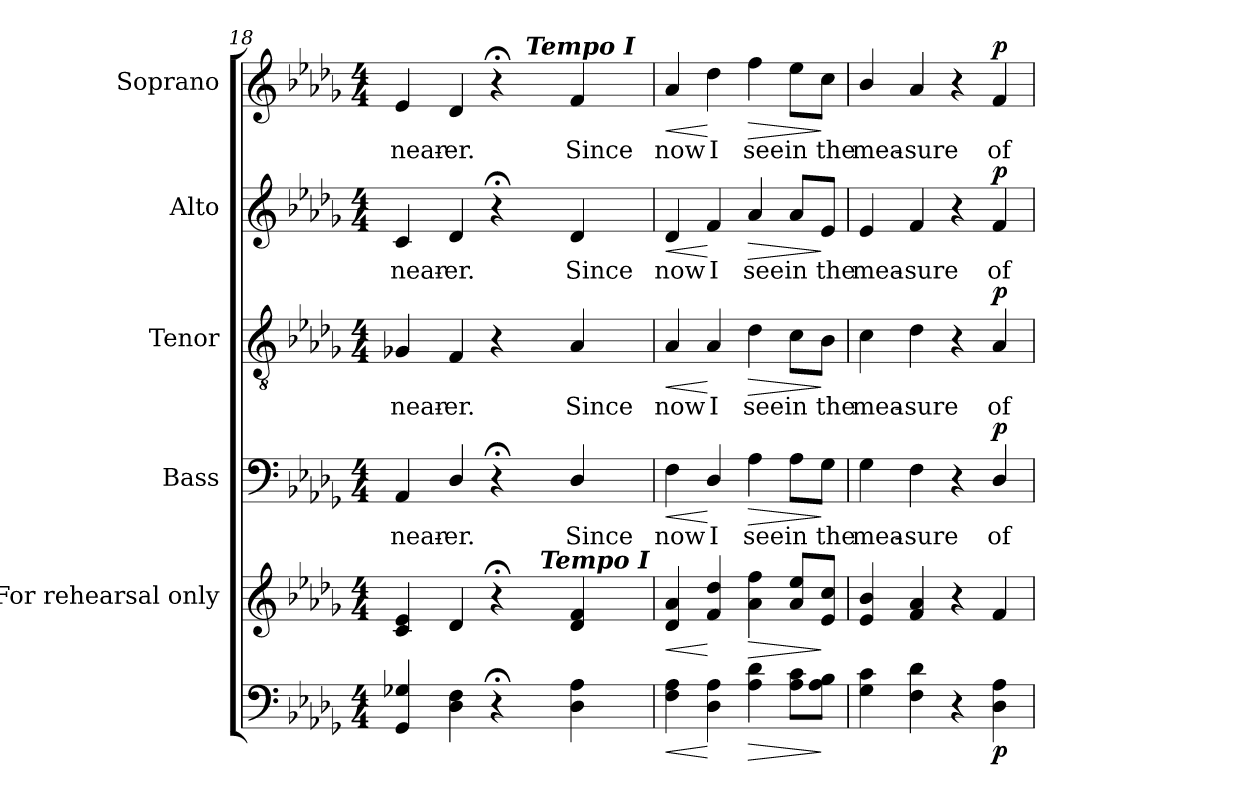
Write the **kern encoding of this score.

**kern	**dynam	**kern	**dynam	**kern	**text	**dynam	**kern	**text	**dynam	**kern	**text	**dynam	**kern	**text	**dynam
*part6	*part6	*part5	*part5	*part4	*part4	*part4	*part3	*part3	*part3	*part2	*part2	*part2	*part1	*part1	*part1
*staff6	*staff6	*staff5	*staff5	*staff4	*staff4	*staff4	*staff3	*staff3	*staff3	*staff2	*staff2	*staff2	*staff1	*staff1	*staff1
*	*	*I"For  rehearsal  only	*	*I"Bass	*	*	*I"Tenor	*	*	*I"Alto	*	*	*I"Soprano	*	*
*	*	*	*	*I'B	*	*	*I'T	*	*	*I'A	*	*	*I'S	*	*
*clefF4	*	*clefG2	*	*clefF4	*	*	*clefGv2	*	*	*clefG2	*	*	*clefG2	*	*
*	*	*	*	*	*	*	*ITrd7c12	*	*	*	*	*	*	*	*
*k[b-e-a-d-g-]	*	*k[b-e-a-d-g-]	*	*k[b-e-a-d-g-]	*	*	*k[b-e-a-d-g-]	*	*	*k[b-e-a-d-g-]	*	*	*k[b-e-a-d-g-]	*	*
*D-:	*	*D-:	*	*D-:	*	*	*D-:	*	*	*D-:	*	*	*D-:	*	*
*M4/4	*	*M4/4	*	*M4/4	*	*	*M4/4	*	*	*M4/4	*	*	*M4/4	*	*
=18	=18	=18	=18	=18	=18	=18	=18	=18	=18	=18	=18	=18	=18	=18	=18
!	!	!	!	!	!LO:LY:b:color=#000000	!	!	!	!	!	!	!	!	!	!
!	!	!	!	!	!	!	!	!LO:LY:b:color=#000000	!	!	!	!	!	!	!
!	!	!	!	!	!	!	!	!	!	!	!LO:LY:b:color=#000000	!	!	!	!
!	!	!	!	!	!	!	!	!	!	!	!	!	!	!LO:LY:b:color=#000000	!
*	*	*^	*	*	*	*	*	*	*	*	*	*	*^	*	*
*	*	*	*	*	*	*	*	*	*	*	*	*	*	*	*^	*	*
4GG-i/ 4G-Xi	.	4ci/ 4e-i	2ryy	.	4AA-i/	near-	.	4GG-Xi/	near-	.	4ci/	near-	.	4e-i/	2ryy	2ryy	near-	.
!	!	!	!	!	!	!LO:LY:b:color=#000000	!	!	!	!	!	!	!	!	!	!	!	!
!	!	!	!	!	!	!	!	!	!LO:LY:b:color=#000000	!	!	!	!	!	!	!	!	!
!	!	!	!	!	!	!	!	!	!	!	!	!LO:LY:b:color=#000000	!	!	!	!	!	!
!	!	!	!	!	!	!	!	!	!	!	!	!	!	!	!	!	!LO:LY:b:color=#000000	!
4D-i\ 4Fi	.	4d-i/	.	.	4D-i/	-er.	.	4FFi/	-er.	.	4d-i/	-er.	.	4d-i/	.	.	-er.	.
4r;	.	4r;	8ryy	.	4r;	.	.	4r	.	.	4r;	.	.	4r;	16ryy	8ryy	.	.
.	.	.	.	.	.	.	.	.	.	.	.	.	.	.	64ryy	.	.	.
.	.	.	.	.	.	.	.	.	.	.	.	.	.	.	128ryy	.	.	.
.	.	.	.	.	.	.	.	.	.	.	.	.	.	.	256ryy	.	.	.
.	.	.	.	.	.	.	.	.	.	.	.	.	.	.	1024ryy	.	.	.
!	!	!	!	!	!	!	!	!	!	!	!	!	!	!	!LO:TX:a:Bi:t=Tempo I	!	!	!
.	.	.	.	.	.	.	.	.	.	.	.	.	.	.	4ryy	.	.	.
.	.	.	512ryy	.	.	.	.	.	.	.	.	.	.	.	.	128ryy	.	.
!	!	!	!LO:TX:a:Bi:t=Tempo I	!	!	!	!	!	!	!	!	!	!	!	!	!	!	!
.	.	.	4ryy	.	.	.	.	.	.	.	.	.	.	.	.	.	.	.
*	*	*	*	*	*	*	*	*	*	*	*	*	*	*MM92	*	*	*	*
.	.	.	.	.	.	.	.	.	.	.	.	.	.	.	.	4ryy	.	.
!	!	!	!	!	!	!LO:LY:b:color=#000000	!	!	!	!	!	!	!	!	!	!	!	!
!	!	!	!	!	!	!	!	!	!LO:LY:b:color=#000000	!	!	!	!	!	!	!	!	!
!	!	!	!	!	!	!	!	!	!	!	!	!LO:LY:b:color=#000000	!	!	!	!	!	!
!	!	!	!	!	!	!	!	!	!	!	!	!	!	!	!	!	!LO:LY:b:color=#000000	!
4D-i\ 4A-i	.	4d-i/ 4fi	.	.	4D-i/	Since	.	4AA-i/	Since	.	4d-i/	Since	.	4fi/	.	.	Since	.
.	.	.	.	.	.	.	.	.	.	.	.	.	.	.	8ryy	.	.	.
.	.	.	16ryy	.	.	.	.	.	.	.	.	.	.	.	.	.	.	.
.	.	.	.	.	.	.	.	.	.	.	.	.	.	.	.	16...ryy	.	.
.	.	.	32ryy	.	.	.	.	.	.	.	.	.	.	.	.	.	.	.
.	.	.	.	.	.	.	.	.	.	.	.	.	.	.	32ryy	.	.	.
.	.	.	64...ryy	.	.	.	.	.	.	.	.	.	.	.	.	.	.	.
.	.	.	.	.	.	.	.	.	.	.	.	.	.	.	512.ryy	.	.	.
=19	=19	=19	=19	=19	=19	=19	=19	=19	=19	=19	=19	=19	=19	=19	=19	=19	=19	=19
!	!LO:HP:b	!	!	!LO:HP:b	!	!	!	!	!	!	!	!	!	!	!	!	!	!
*	*	*v	*v	*	*	*	*	*	*	*	*	*	*	*v	*v	*v	*	*
*	*	*^	*	*	*	*	*	*	*	*	*	*	*^	*	*
*	*	*	*	*	*	*	*	*	*	*	*	*	*	*	*^	*	*
!	!	!	!	!	!	!LO:LY:b:color=#000000	!LO:HP:b	!	!	!	!	!	!	!	!	!	!	!
*	*	*v	*v	*	*	*	*	*	*	*	*	*	*	*v	*v	*v	*	*
*	*	*^	*	*	*	*	*	*	*	*	*	*	*^	*	*
*	*	*	*	*	*	*	*	*	*	*	*	*	*	*	*^	*	*
!	!	!	!	!	!	!	!	!	!LO:LY:b:color=#000000	!LO:HP:b	!	!	!	!	!	!	!	!
*	*	*v	*v	*	*	*	*	*	*	*	*	*	*	*v	*v	*v	*	*
*	*	*^	*	*	*	*	*	*	*	*	*	*	*^	*	*
*	*	*	*	*	*	*	*	*	*	*	*	*	*	*	*^	*	*
!	!	!	!	!	!	!	!	!	!	!	!	!LO:LY:b:color=#000000	!LO:HP:b	!	!	!	!	!
*	*	*v	*v	*	*	*	*	*	*	*	*	*	*	*v	*v	*v	*	*
*	*	*^	*	*	*	*	*	*	*	*	*	*	*^	*	*
*	*	*	*	*	*	*	*	*	*	*	*	*	*	*	*^	*	*
!	!	!	!	!	!	!	!	!	!	!	!	!	!	!	!	!	!LO:LY:b:color=#000000	!LO:HP:b
*	*	*v	*v	*	*	*	*	*	*	*	*	*	*	*v	*v	*v	*	*
4Fi\ 4A-i	<	4d-i/ 4a-i	<	4Fi\	now	<	4AA-i/	now	<	4d-i/	now	<	4a-i/	now	<
!	!	!	!	!	!LO:LY:b:color=#000000	!	!	!	!	!	!	!	!	!	!
!	!	!	!	!	!	!	!	!LO:LY:b:color=#000000	!	!	!	!	!	!	!
!	!	!	!	!	!	!	!	!	!	!	!LO:LY:b:color=#000000	!	!	!	!
!	!	!	!	!	!	!	!	!	!	!	!	!	!	!LO:LY:b:color=#000000	!
4D-i\ 4A-i	[	4fi/ 4dd-i	[	4D-i/	I	[	4AA-i/	I	[	4fi/	I	[	4dd-i\	I	[
!	!LO:HP:b	!	!LO:HP:b	!	!	!	!	!	!	!	!	!	!	!	!
!	!	!	!	!	!LO:LY:b:color=#000000	!LO:HP:b	!	!	!	!	!	!	!	!	!
!	!	!	!	!	!	!	!	!LO:LY:b:color=#000000	!LO:HP:b	!	!	!	!	!	!
!	!	!	!	!	!	!	!	!	!	!	!LO:LY:b:color=#000000	!LO:HP:b	!	!	!
!	!	!	!	!	!	!	!	!	!	!	!	!	!	!LO:LY:b:color=#000000	!LO:HP:b
4A-i\ 4d-i	>	4a-i\ 4ffi	>	4A-i\	see	>	4D-i\	see	>	4a-i/	see	>	4ffi\	see	>
!	!	!	!	!	!LO:LY:b:color=#000000	!	!	!	!	!	!	!	!	!	!
!	!	!	!	!	!	!	!	!LO:LY:b:color=#000000	!	!	!	!	!	!	!
!	!	!	!	!	!	!	!	!	!	!	!LO:LY:b:color=#000000	!	!	!	!
!	!	!	!	!	!	!	!	!	!	!	!	!	!	!LO:LY:b:color=#000000	!
8A-i\ 8ciL	.	8a-i/ 8ee-iL	.	8A-i\L	in	.	8Ci\L	in	.	8a-i/L	in	.	8ee-i\L	in	.
!	!	!	!	!	!LO:LY:b:color=#000000	!	!	!	!	!	!	!	!	!	!
!	!	!	!	!	!	!	!	!LO:LY:b:color=#000000	!	!	!	!	!	!	!
!	!	!	!	!	!	!	!	!	!	!	!LO:LY:b:color=#000000	!	!	!	!
!	!	!	!	!	!	!	!	!	!	!	!	!	!	!LO:LY:b:color=#000000	!
8A-i\ 8B-iJ	]	8e-i/ 8cciJ	]	8G-i\J	the	]	8BB-i\J	the	]	8e-i/J	the	]	8cci\J	the	]
=20	=20	=20	=20	=20	=20	=20	=20	=20	=20	=20	=20	=20	=20	=20	=20
!	!	!	!	!	!LO:LY:b:color=#000000	!	!	!	!	!	!	!	!	!	!
!	!	!	!	!	!	!	!	!LO:LY:b:color=#000000	!	!	!	!	!	!	!
!	!	!	!	!	!	!	!	!	!	!	!LO:LY:b:color=#000000	!	!	!	!
!	!	!	!	!	!	!	!	!	!	!	!	!	!	!LO:LY:b:color=#000000	!
4G-i\ 4ci	.	4e-i/ 4b-i	.	4G-i\	mea-	.	4Ci\	mea-	.	4e-i/	mea-	.	4b-i/	mea-	.
!	!	!	!	!	!LO:LY:b:color=#000000	!	!	!	!	!	!	!	!	!	!
!	!	!	!	!	!	!	!	!LO:LY:b:color=#000000	!	!	!	!	!	!	!
!	!	!	!	!	!	!	!	!	!	!	!LO:LY:b:color=#000000	!	!	!	!
!	!	!	!	!	!	!	!	!	!	!	!	!	!	!LO:LY:b:color=#000000	!
4Fi\ 4d-i	.	4fi/ 4a-i	.	4Fi\	-sure	.	4D-i\	-sure	.	4fi/	-sure	.	4a-i/	-sure	.
4r	.	4r	.	4r	.	.	4r	.	.	4r	.	.	4r	.	.
!	!	!	!	!	!LO:LY:b:color=#000000	!	!	!	!	!	!	!	!	!	!
!	!	!	!	!	!	!	!	!LO:LY:b:color=#000000	!	!	!	!	!	!	!
!	!	!	!	!	!	!	!	!	!	!	!LO:LY:b:color=#000000	!	!	!	!
!	!	!	!	!	!	!	!	!	!	!	!	!	!	!LO:LY:b:color=#000000	!
4D-i\ 4A-i	p	4fi/	.	4D-i/	of	p	4AA-i/	of	p	4fi/	of	p	4fi/	of	p
=	=	=	=	=	=	=	=	=	=	=	=	=	=	=	=
*-	*-	*-	*-	*-	*-	*-	*-	*-	*-	*-	*-	*-	*-	*-	*-
